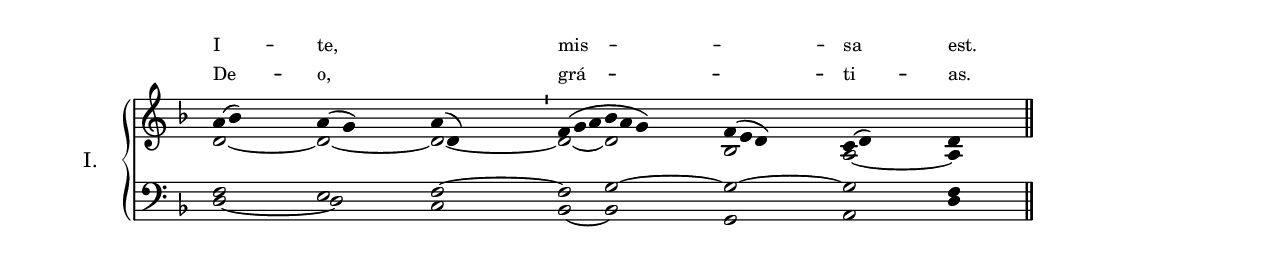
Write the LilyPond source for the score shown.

\version "2.18"
\include "gregorian.ly"
\include "noh2.ily"

%Page reference: page v.67
%(volume.page)

%Proofed 3/14

global = {
 \key d \minor
 \cadenzaOn 
 \override Glissando #'thickness = #2.0
}

chantTextA = \lyricmode {
I -- te, _ mis -- _ sa est. }
chantTextB = \lyricmode {
De -- o, _ grá -- _ ti -- as. }

chantMusic = {
\tieDown    a'4 ( bes'4) a'4 ( g'4) a'4 ( d'4) \divisioMinima
  f'4 ( g'4 a'4 bes'4 a'4 g'4) f'4 ( e'4 d'4) c'4 ( d'4) d'4 \finalis

}

altoMusic = {
d'2 ~ d'2 ~ d'2 ~ d'2*3/2 ~ d'2*3/2 bes2*3/2 a2 ~ a4 \finalis
}

tenorMusic = {
f2 e2 f2 ~ f2*3/2 g2*3/2 ~ g2*3/2 ~ g2 f4 \finalis
}

bassMusic = {
d2 ~ d2 c2 bes,2*3/2 ~ bes,2*3/2 g,2*3/2 a,2 d4 \finalis
}

voiceLines = {
\voiceLineStyle


}

\score{
  <<
    \new Lyrics = "chanta"
    \new Lyrics = "chantb"
    \new GrandStaff <<
      \set GrandStaff.autoBeaming = ##f
      \set GrandStaff.instrumentName = \markup \center-column {
        "I."
      }
      \new Staff = up <<
        \new Voice = "chant" {
          \voiceOne \global \chantMusic
        }
        \new Voice {
          \voiceTwo \global \altoMusic
        }
      >>

      \new Staff = down <<
        \clef bass
        \new Voice {
          \voiceOne \global \tenorMusic
        }
        \new Voice {
          \voiceTwo \global \bassMusic
        }
	\new Voice {
        \voiceThree \global \voiceLines
        }
      >>
    >>
    \context Lyrics = "chanta" {
      \lyricsto chant {
      \chantTextA
    }
    }
    \context Lyrics = "chantb" {
      \lyricsto chant {
      \chantTextB
    }
    }
  >>
  \layout{
  }
  
}
